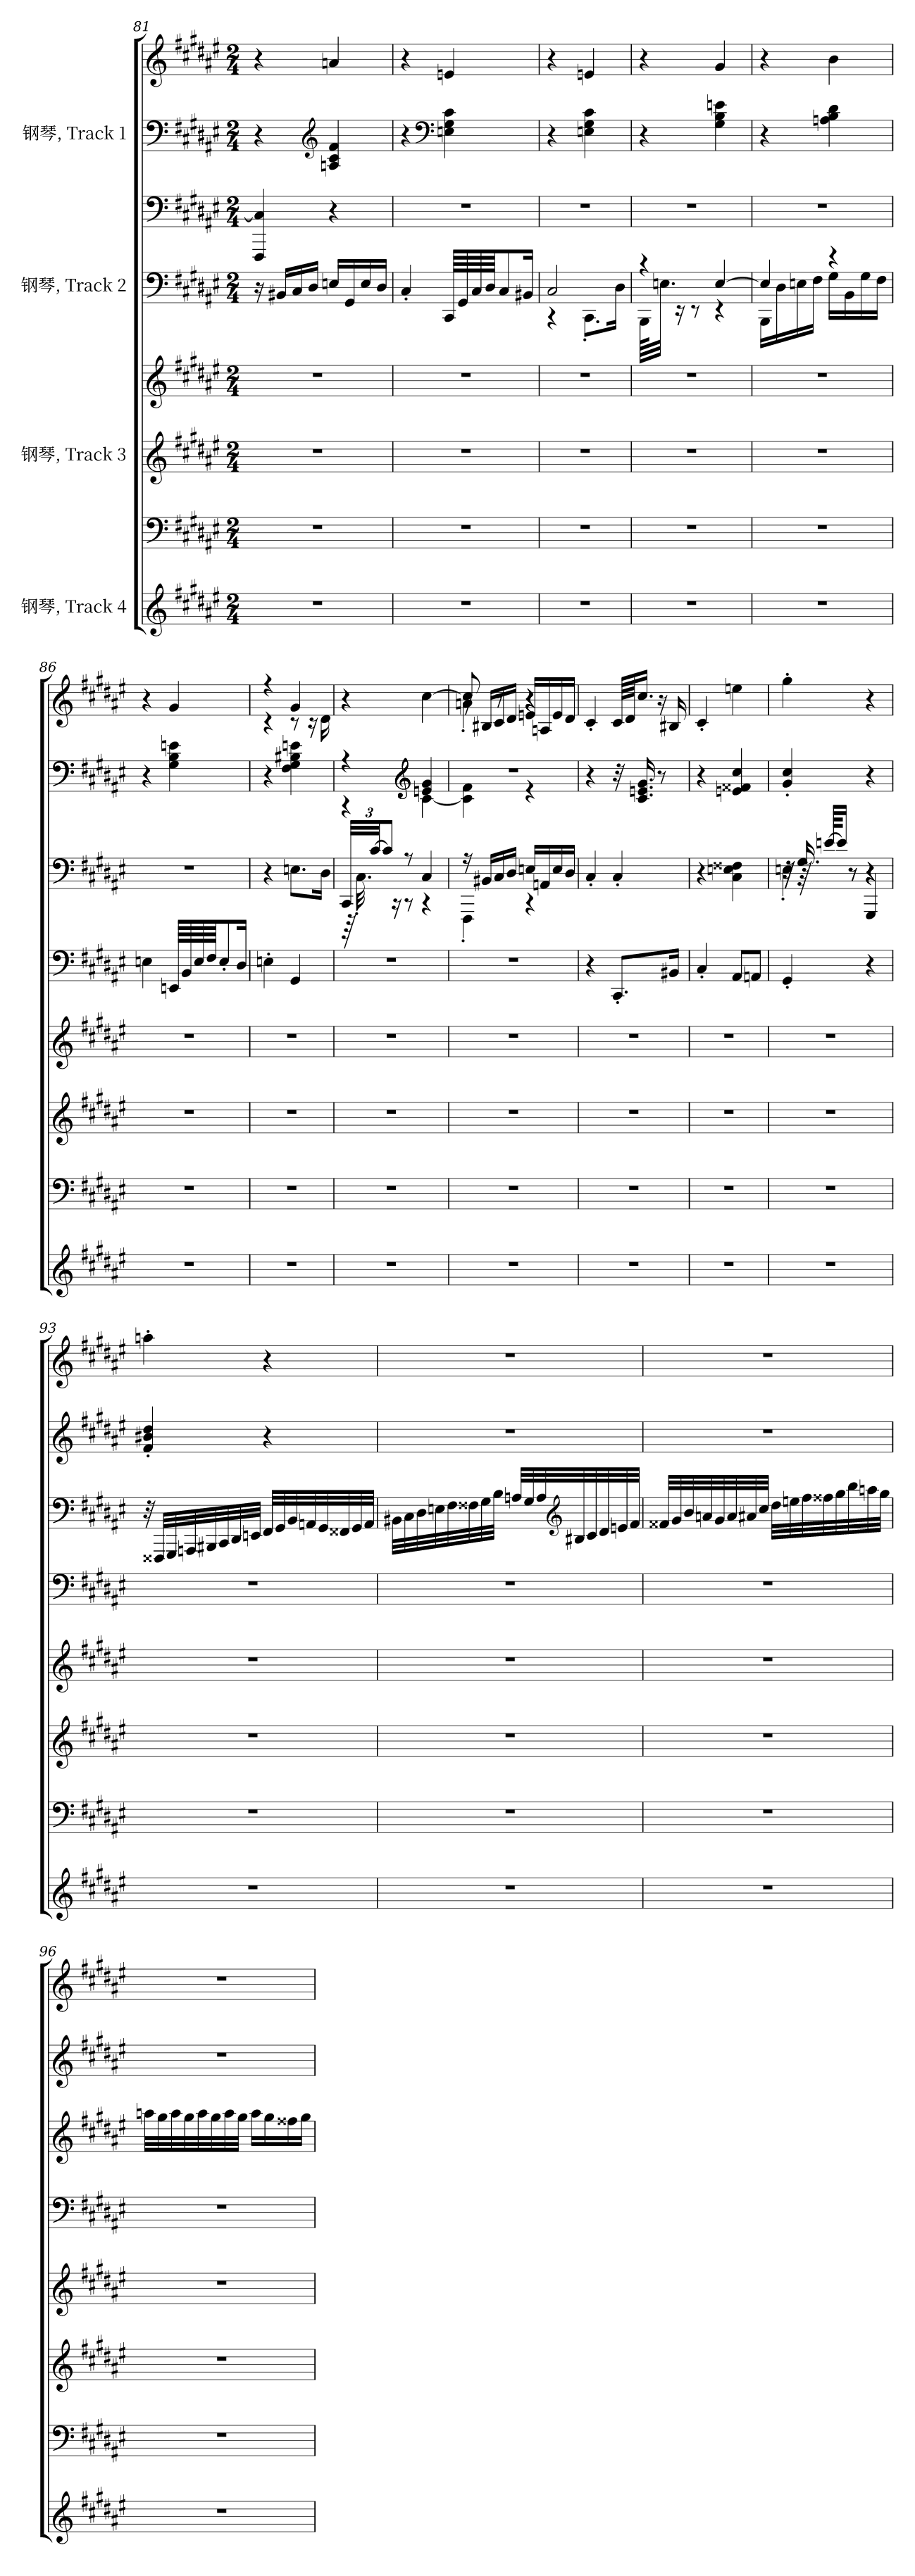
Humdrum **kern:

**kern	**kern	**kern	**kern	**kern	**kern	**kern	**kern
*part4	*part4	*part3	*part3	*part2	*part2	*part1	*part1
*staff8	*staff7	*staff6	*staff5	*staff4	*staff3	*staff2	*staff1
*I"钢琴, Track 4	*	*I"钢琴, Track 3	*	*I"钢琴, Track 2	*	*I"钢琴, Track 1	*
*clefG2	*clefF4	*clefG2	*clefG2	*clefF4	*clefF4	*clefF4	*clefG2
*k[f#c#g#d#a#e#]	*k[f#c#g#d#a#e#]	*k[f#c#g#d#a#e#]	*k[f#c#g#d#a#e#]	*k[f#c#g#d#a#e#]	*k[f#c#g#d#a#e#]	*k[f#c#g#d#a#e#]	*k[f#c#g#d#a#e#]
*M2/4	*M2/4	*M2/4	*M2/4	*M2/4	*M2/4	*M2/4	*M2/4
=81	=81	=81	=81	=81	=81	=81	=81
2r	2r	2r	2r	16r	4FFF#/ 4C#/]	4r	4r
.	.	.	.	16BB#X/LL	.	.	.
.	.	.	.	16C#/	.	.	.
.	.	.	.	16D#/JJ	.	.	.
*	*	*	*	*	*	*clefG2	*
.	.	.	.	16En/LL	4r	4An/ 4c#/ 4f#/	4an/
.	.	.	.	16GG#/	.	.	.
.	.	.	.	16E/	.	.	.
.	.	.	.	16D#/JJ	.	.	.
!!LO:PB:g=z
=82	=82	=82	=82	=82	=82	=82	=82
2r	2r	2r	2r	4C#'/	2r	4r	4r
*	*	*	*	*	*	*clefF4	*
.	.	.	.	64CC#/LLLL	.	4En\ 4G#\ 4c#\	4en/
.	.	.	.	64GG#/	.	.	.
.	.	.	.	64C#/	.	.	.
.	.	.	.	64D#/JJJ	.	.	.
.	.	.	.	8C#/	.	.	.
.	.	.	.	16BB#X/Jk	.	.	.
=83	=83	=83	=83	=83	=83	=83	=83
*	*	*	*	*^	*	*	*
2r	2r	2r	2r	2C#/	4r	2r	4r	4r
.	.	.	.	.	8.CC#'\L	.	4En\ 4G#\ 4c#\	4en/
.	.	.	.	.	16D#\Jk	.	.	.
=84	=84	=84	=84	=84	=84	=84	=84	=84
2r	2r	2r	2r	4r	64BBB\KLLL	2r	4r	4r
.	.	.	.	.	32.En\JJJ	.	.	.
.	.	.	.	.	16r	.	.	.
.	.	.	.	.	8r	.	.	.
.	.	.	.	[4E/	4r	.	4G#\ 4B\ 4en\	4g#/
=85	=85	=85	=85	=85	=85	=85	=85	=85
2r	2r	2r	2r	4E/]	16BBB\LL	2r	4r	4r
.	.	.	.	.	16D#\	.	.	.
.	.	.	.	.	16En\	.	.	.
.	.	.	.	.	16F#\JJ	.	.	.
.	.	.	.	4r	16G#\LL	.	4An\ 4B\ 4d#\	4b\
.	.	.	.	.	16BB\	.	.	.
.	.	.	.	.	16G#\	.	.	.
.	.	.	.	.	16F#\JJ	.	.	.
*	*	*	*	*v	*v	*	*	*
!!LO:PB:g=z
=86	=86	=86	=86	=86	=86	=86	=86
2r	2r	2r	2r	4En\	2r	4r	4r
.	.	.	.	64EEn/LLLL	.	4G#\ 4B\ 4en\	4g#/
.	.	.	.	64BB/	.	.	.
.	.	.	.	64E/	.	.	.
.	.	.	.	64F#/JJJ	.	.	.
.	.	.	.	8E'/	.	.	.
.	.	.	.	16D#/Jk	.	.	.
=87	=87	=87	=87	=87	=87	=87	=87
*	*	*	*	*	*	*	*^
2r	2r	2r	2r	4En'\	4r	4r	4r	4r
.	.	.	.	4GG#/	8.En\L	4F#\ 4G#\ 4B#X\ 4en\	4g#/	8r
.	.	.	.	.	.	.	.	16r
.	.	.	.	.	16D#\Jk	.	.	16d#\
*	*	*	*	*	*	*	*v	*v
=88	=88	=88	=88	=88	=88	=88	=88
*	*	*	*	*	*Xbrackettup	*	*
*	*	*	*	*	*^	*^	*
2r	2r	2r	2r	2r	48CC#/LLL	64r	4r	4r	4r
.	.	.	.	.	.	32.C#'\	.	.	.
.	.	.	.	.	[48c#/JJ	.	.	.	.
.	.	.	.	.	12c#/J]	.	.	.	.
.	.	.	.	.	.	16r	.	.	.
.	.	.	.	.	8r	8r	.	.	.
*	*	*	*	*	*	*	*clefG2	*	*
.	.	.	.	.	4C#/	4r	4en/ 4g#/	[4c#\	[4cc#\
=89	=89	=89	=89	=89	=89	=89	=89	=89	=89
*	*	*	*	*	*	*	*	*	*^
*	*	*	*	*	*	*	*	*	*	*^
2r	2r	2r	2r	2r	16r	4FFF#'\	2r	4c#\] 4f#\	8cc#/]	4an'\	16r
.	.	.	.	.	16BB#X/LL	.	.	.	.	.	16B#X/LL
.	.	.	.	.	16C#/	.	.	.	8r	.	16c#/
.	.	.	.	.	16D#/JJ	.	.	.	.	.	16d#/JJ
.	.	.	.	.	16En/LL	4r	.	4r	4r	4r	16en/LL
.	.	.	.	.	16AAn/	.	.	.	.	.	16An/
.	.	.	.	.	16E/	.	.	.	.	.	16e/
.	.	.	.	.	16D#/JJ	.	.	.	.	.	16d#/JJ
*	*	*	*	*	*v	*v	*	*	*	*	*
*	*	*	*	*	*	*v	*v	*	*	*
*	*	*	*	*	*	*	*v	*v	*v
!!LO:PB:g=z
=90	=90	=90	=90	=90	=90	=90	=90
2r	2r	2r	2r	4r	4C#'/	4r	4c#'/
.	.	.	.	8.CC#'/L	4C#'/	32r	64c#/LLLL
.	.	.	.	.	.	.	64d#/JJ
.	.	.	.	.	.	16.c#/ 16.en/ 16.g#/	16.cc#/JJ
.	.	.	.	.	.	8r	16r
.	.	.	.	16BB#X/Jk	.	.	16B#X/
=91	=91	=91	=91	=91	=91	=91	=91
2r	2r	2r	2r	4C#'/	4r	4r	4c#'/
.	.	.	.	8AA#/L	4C#\ 4En\ 4F##X\	4en/ 4f##X/ 4cc#/	4een\
.	.	.	.	8AAn/J	.	.	.
=92	=92	=92	=92	=92	=92	=92	=92
*	*	*	*	*	*^	*	*
*	*	*	*	*	*	*^	*	*
2r	2r	2r	2r	4GG#'/	32r	4En'\	32r	4g#/' 4cc#/'	4gg#'\
.	.	.	.	.	16.G#/	.	64r	.	.
.	.	.	.	.	.	.	[64en/KKLL	.	.
.	.	.	.	.	.	.	16e/JJ]	.	.
.	.	.	.	.	8r	.	8r	.	.
.	.	.	.	4r	4r	4r	4GGG#/	4r	4r
*	*	*	*	*	*v	*v	*v	*	*
!!LO:PB:g=z
=93	=93	=93	=93	=93	=93	=93	=93
2r	2r	2r	2r	2r	32r	4f#/' 4b#X/' 4dd#/'	4aan'\
.	.	.	.	.	32FFF##X/LLL	.	.
.	.	.	.	.	32GGG#/	.	.
.	.	.	.	.	32AAAn/	.	.
.	.	.	.	.	32BBB#X/	.	.
.	.	.	.	.	32CC#/	.	.
.	.	.	.	.	32DD#/	.	.
.	.	.	.	.	32EEn/JJJ	.	.
.	.	.	.	.	32FF#/LLL	4r	4r
.	.	.	.	.	32GG#/	.	.
.	.	.	.	.	32BB/	.	.
.	.	.	.	.	32AAn/	.	.
.	.	.	.	.	32GG#/	.	.
.	.	.	.	.	32FF##X/	.	.
.	.	.	.	.	32GG#/	.	.
.	.	.	.	.	32AA/JJJ	.	.
!!LO:PB:g=z
=94	=94	=94	=94	=94	=94	=94	=94
*	*	*	*	*	*	*	*MM90
2r	2r	2r	2r	2r	32BB#X\LLL	2r	2r
.	.	.	.	.	32C#\	.	.
.	.	.	.	.	32D#\	.	.
.	.	.	.	.	32En\	.	.
.	.	.	.	.	32F#\	.	.
.	.	.	.	.	32F##X\	.	.
.	.	.	.	.	32G#\	.	.
.	.	.	.	.	32B\JJJ	.	.
.	.	.	.	.	32An/LLL	.	.
.	.	.	.	.	32G#/	.	.
.	.	.	.	.	32A/	.	.
*	*	*	*	*	*clefG2	*	*
.	.	.	.	.	32B#X/	.	.
.	.	.	.	.	32c#/	.	.
.	.	.	.	.	32d#/	.	.
.	.	.	.	.	32en/	.	.
.	.	.	.	.	32f#/JJJ	.	.
!!LO:PB:g=z
=95	=95	=95	=95	=95	=95	=95	=95
2r	2r	2r	2r	2r	32f##X/LLL	2r	2r
.	.	.	.	.	32g#/	.	.
.	.	.	.	.	32b/	.	.
.	.	.	.	.	32an/	.	.
.	.	.	.	.	32g#/	.	.
.	.	.	.	.	32a/	.	.
.	.	.	.	.	32a#X/	.	.
.	.	.	.	.	32cc#/JJJ	.	.
.	.	.	.	.	32dd#\LLL	.	.
.	.	.	.	.	32een\	.	.
.	.	.	.	.	32ff#\	.	.
.	.	.	.	.	32ff##X\	.	.
.	.	.	.	.	32gg#\	.	.
.	.	.	.	.	32bb\	.	.
.	.	.	.	.	32aan\	.	.
.	.	.	.	.	32gg#\JJJ	.	.
=96	=96	=96	=96	=96	=96	=96	=96
2r	2r	2r	2r	2r	32aan\LLL	2r	2r
.	.	.	.	.	32gg#\	.	.
.	.	.	.	.	32aa\	.	.
.	.	.	.	.	32gg#\	.	.
.	.	.	.	.	32aa\	.	.
.	.	.	.	.	32gg#\	.	.
.	.	.	.	.	32aa\	.	.
.	.	.	.	.	32gg#\JJJ	.	.
.	.	.	.	.	16aa\LL	.	.
.	.	.	.	.	16gg#\	.	.
.	.	.	.	.	16ff##X\	.	.
.	.	.	.	.	16gg#\JJ	.	.
=	=	=	=	=	=	=	=
*-	*-	*-	*-	*-	*-	*-	*-
